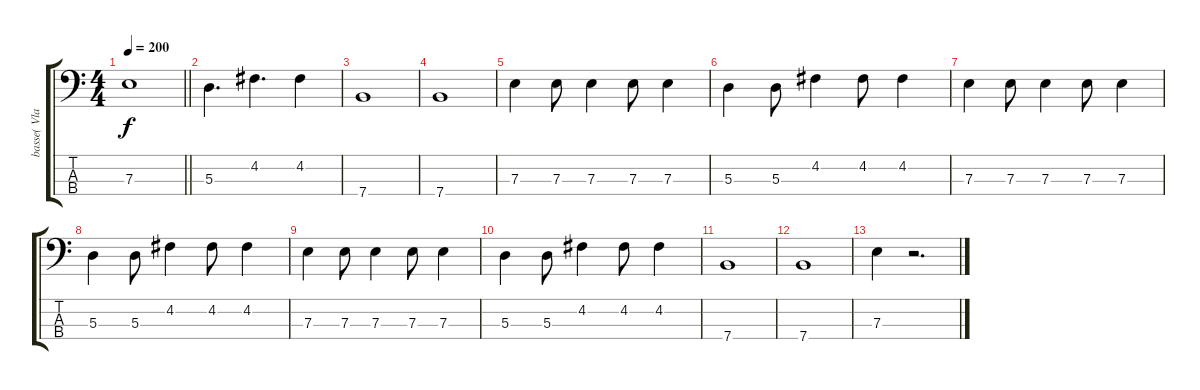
\track ("basse( Vlad ) " "basse( Vla") {instrument electricbasspick}
\staff {score tabs}
\tuning (G2 D2 A1 E1) {hide}
\ts (4 4)
\tempo 200
\clef f4
\barLineRight lightlight
\ks c
7.3.1{dy f} |
5.3.4{d} 4.2.4{d} 4.2.4 |
7.4.1 |
7.4.1 |
7.3.4 7.3.8 7.3.4 7.3.8 7.3.4 |
5.3.4 5.3.8 4.2.4 4.2.8 4.2.4 |
7.3.4 7.3.8 7.3.4 7.3.8 7.3.4 |
5.3.4 5.3.8 4.2.4 4.2.8 4.2.4 |
7.3.4 7.3.8 7.3.4 7.3.8 7.3.4 |
5.3.4 5.3.8 4.2.4 4.2.8 4.2.4 |
7.4.1 |
7.4.1 |
7.3.4 r.2{d}
